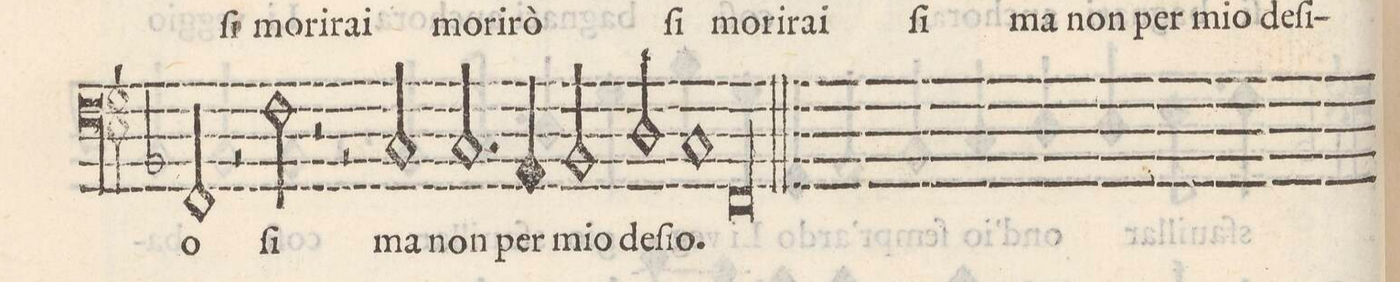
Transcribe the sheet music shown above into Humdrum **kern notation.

**kern	**text
*I"BASSO	*
*clefF4	*
*k[b-]	*
*met(C)	*
*M2/1	*
=37-	=37-
2FF/	-o
2r	.
2F\	ſi
2r	.
=38-	=38-
2r	.
2C/	ma
2.C/	non
4AA/	per
=39-	=39-
2BB-/	mio
2D/	de-
1C	-ſi-
=40-	=40-
0FF/l	-o.
=-	=-
*-	*-
